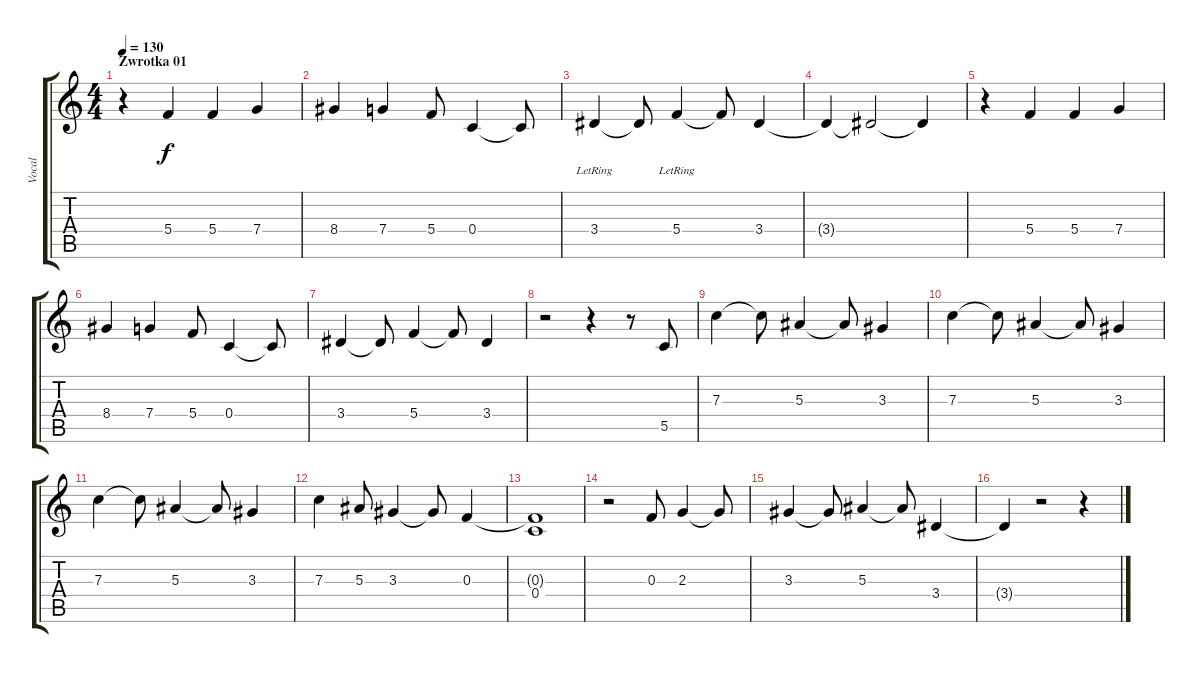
\track ("Vocal" "Vocal") {instrument electricbasspick}
\staff {score tabs}
\tuning (D4 A3 F3 C3 G2 C2) {hide}
\ts (4 4)
\section ("" "Zwrotka 01")
\tempo 130
\clef g2
\ks c
r.4{dy f} 5.4.4 5.4.4 7.4.4 |
8.4.4 7.4.4 5.4.8 0.4.4 0.4{t}.8 |
3.4{lr}.4 3.4{t}.8 5.4{lr}.4 5.4{t}.8 3.4.4 |
3.4{t}.4 3.4{t}.2 3.4{t}.4 |
r.4 5.4.4 5.4.4 7.4.4 |
8.4.4 7.4.4 5.4.8 0.4.4 0.4{t}.8 |
3.4.4 3.4{t}.8 5.4.4 5.4{t}.8 3.4.4 |
r.2 r.4 r.8 5.5.8 |
7.3.4 7.3{t}.8 5.3.4 5.3{t}.8 3.3.4 |
7.3.4 7.3{t}.8 5.3.4 5.3{t}.8 3.3.4 |
7.3.4 7.3{t}.8 5.3.4 5.3{t}.8 3.3.4 |
7.3.4 5.3.8 3.3.4 3.3{t}.8 0.3.4 |
(0.3{t} 0.4).1 |
r.2 0.3.8 2.3.4 2.3{t}.8 |
3.3.4 3.3{t}.8 5.3.4 5.3{t}.8 3.4.4 |
3.4{t}.4 r.2 r.4
